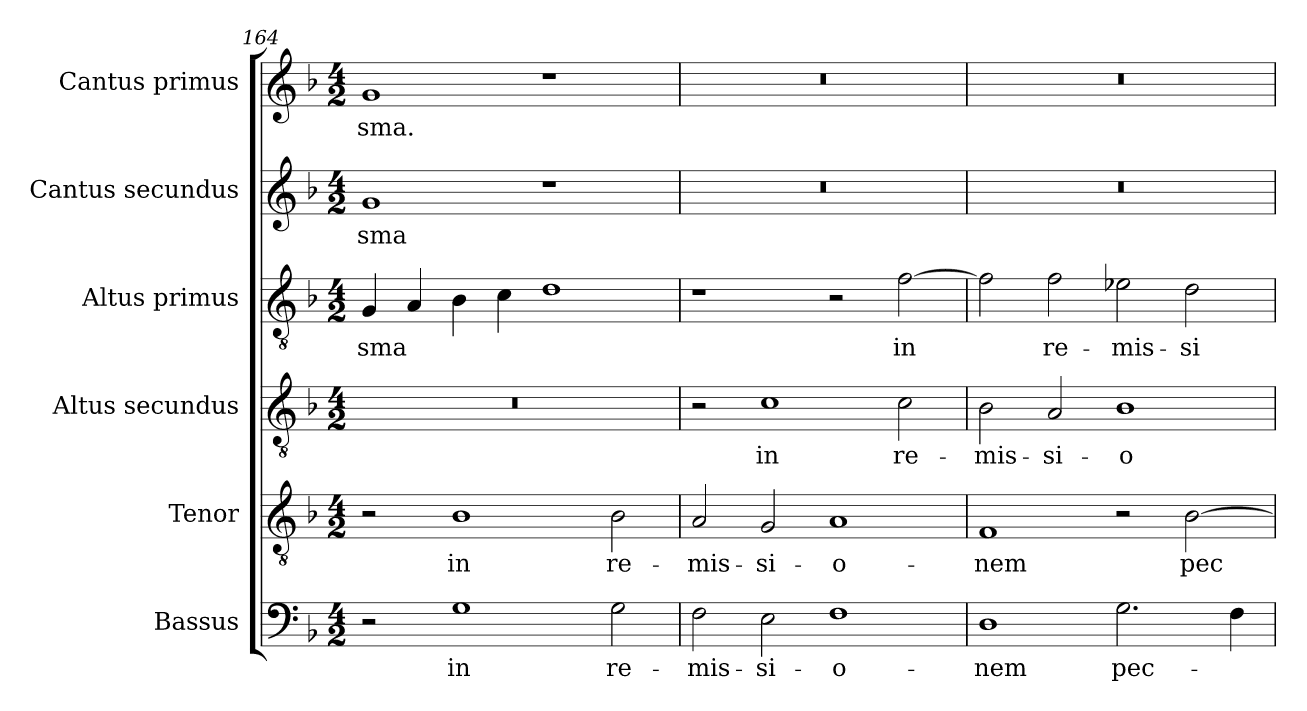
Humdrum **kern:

**kern	**text	**kern	**text	**kern	**text	**kern	**text	**kern	**text	**kern	**text
*part6	*part6	*part5	*part5	*part4	*part4	*part3	*part3	*part2	*part2	*part1	*part1
*staff6	*staff6	*staff5	*staff5	*staff4	*staff4	*staff3	*staff3	*staff2	*staff2	*staff1	*staff1
*I"Bassus	*	*I"Tenor	*	*I"Altus secundus	*	*I"Altus primus	*	*I"Cantus secundus	*	*I"Cantus primus	*
*I'B.	*	*I'T.	*	*	*	*I'A. I	*	*	*	*I'C. I	*
*clefF4	*	*clefGv2	*	*clefGv2	*	*clefGv2	*	*clefG2	*	*clefG2	*
*	*	*ITrd7c12	*	*ITrd7c12	*	*ITrd7c12	*	*	*	*	*
*k[b-]	*	*k[b-]	*	*k[b-]	*	*k[b-]	*	*k[b-]	*	*k[b-]	*
*d:	*	*d:	*	*d:	*	*d:	*	*d:	*	*d:	*
*M4/2	*	*M4/2	*	*M4/2	*	*M4/2	*	*M4/2	*	*M4/2	*
=164	=164	=164	=164	=164	=164	=164	=164	=164	=164	=164	=164
!	!	!	!	!LO:N:vis=1	!	!	!	!	!	!	!
!	!	!	!	!	!	!	!LO:LY:b:color=#000000	!	!	!	!
!	!	!	!	!	!	!	!	!	!LO:LY:b:color=#000000	!	!
!	!	!	!	!	!	!	!	!	!	!	!LO:LY:b:color=#000000
2r	.	2r	.	0r	.	4GGi/	-sma	1gi	-sma	1gi	-sma.
.	.	.	.	.	.	4AAi/	.	.	.	.	.
!	!LO:LY:b:color=#000000	!	!	!	!	!	!	!	!	!	!
!	!	!	!LO:LY:b:color=#000000	!	!	!	!	!	!	!	!
1Gi	in	1BB-i	in	.	.	4BB-i\	.	.	.	.	.
.	.	.	.	.	.	4Ci\	.	.	.	.	.
.	.	.	.	.	.	1Di	.	1r	.	1r	.
!	!LO:LY:b:color=#000000	!	!	!	!	!	!	!	!	!	!
!	!	!	!LO:LY:b:color=#000000	!	!	!	!	!	!	!	!
2Gi\	re-	2BB-i\	re-	.	.	.	.	.	.	.	.
=165	=165	=165	=165	=165	=165	=165	=165	=165	=165	=165	=165
!	!LO:LY:b:color=#000000	!	!	!	!	!	!	!	!	!	!
!	!	!	!LO:LY:b:color=#000000	!	!	!	!	!LO:N:vis=1	!	!LO:N:vis=1	!
2Fi\	-mis-	2AAi/	-mis-	2r	.	1r	.	0r	.	0r	.
!	!LO:LY:b:color=#000000	!	!	!	!	!	!	!	!	!	!
!	!	!	!LO:LY:b:color=#000000	!	!	!	!	!	!	!	!
!	!	!	!	!	!LO:LY:b:color=#000000	!	!	!	!	!	!
2Ei\	-si-	2GGi/	-si-	1Ci	in	.	.	.	.	.	.
!	!LO:LY:b:color=#000000	!	!	!	!	!	!	!	!	!	!
!	!	!	!LO:LY:b:color=#000000	!	!	!	!	!	!	!	!
1Fi	-o-	1AAi	-o-	.	.	2r	.	.	.	.	.
!	!	!	!	!	!LO:LY:b:color=#000000	!	!	!	!	!	!
!	!	!	!	!	!	!	!LO:LY:b:color=#000000	!	!	!	!
.	.	.	.	2Ci\	re-	[2Fi\	in	.	.	.	.
=166	=166	=166	=166	=166	=166	=166	=166	=166	=166	=166	=166
!	!LO:LY:b:color=#000000	!	!	!	!	!	!	!	!	!	!
!	!	!	!LO:LY:b:color=#000000	!	!	!	!	!	!	!	!
!	!	!	!	!	!LO:LY:b:color=#000000	!	!	!LO:N:vis=1	!	!LO:N:vis=1	!
1Di	-nem	1FFi	-nem	2BB-i\	-mis-	2Fi\]	.	0r	.	0r	.
!	!	!	!	!	!LO:LY:b:color=#000000	!	!	!	!	!	!
!	!	!	!	!	!	!	!LO:LY:b:color=#000000	!	!	!	!
.	.	.	.	2AAi/	-si-	2Fi\	re-	.	.	.	.
!	!LO:LY:b:color=#000000	!	!	!	!	!	!	!	!	!	!
!	!	!	!	!	!LO:LY:b:color=#000000	!	!	!	!	!	!
!	!	!	!	!	!	!	!LO:LY:b:color=#000000	!	!	!	!
2.Gi\	pec-	2r	.	1BB-i	-o-	2E-Xi\	-mis-	.	.	.	.
!	!	!	!LO:LY:b:color=#000000	!	!	!	!	!	!	!	!
!	!	!	!	!	!	!	!LO:LY:b:color=#000000	!	!	!	!
.	.	[2BB-i\	pec-	.	.	2Di\	-si-	.	.	.	.
4Fi\	.	.	.	.	.	.	.	.	.	.	.
=	=	=	=	=	=	=	=	=	=	=	=
*-	*-	*-	*-	*-	*-	*-	*-	*-	*-	*-	*-
